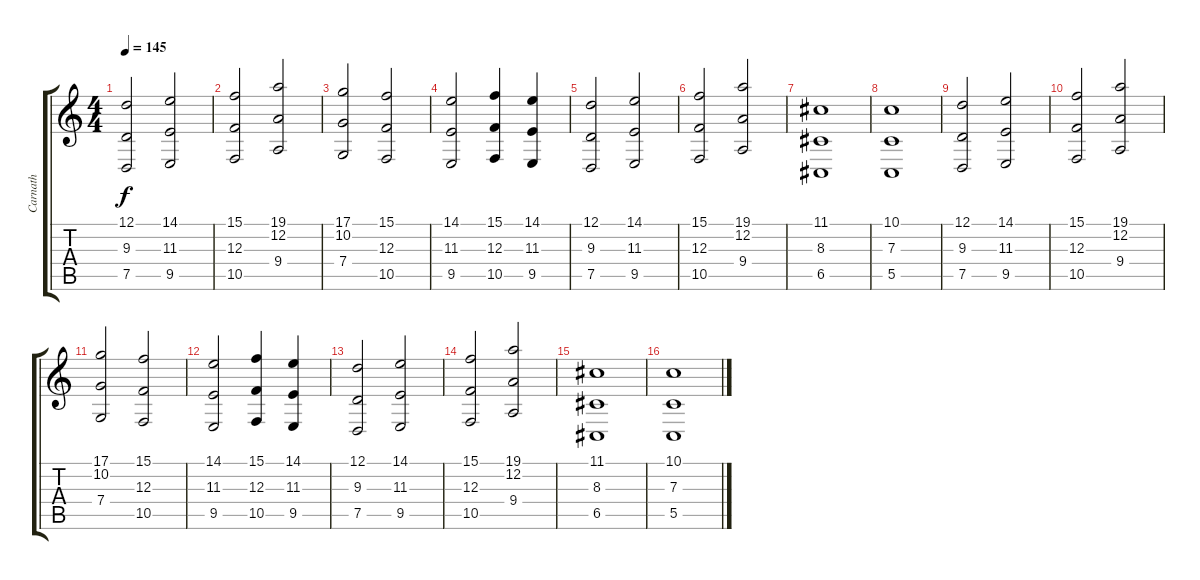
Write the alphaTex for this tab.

\track ("Carnath" "Carnath") {instrument stringensemble1}
\staff {score tabs}
\tuning (D4 A3 F3 C3 G2 D2) {hide}
\ts (4 4)
\tempo 145
\clef g2
\ks c
(12.1 9.3 7.5).2{dy f} (14.1 11.3 9.5).2 |
(15.1 12.3 10.5).2 (19.1 12.2 9.4).2 |
(17.1 10.2 7.4).2 (15.1 12.3 10.5).2 |
(14.1 11.3 9.5).2 (15.1 12.3 10.5).4 (14.1 11.3 9.5).4 |
(12.1 9.3 7.5).2 (14.1 11.3 9.5).2 |
(15.1 12.3 10.5).2 (19.1 12.2 9.4).2 |
(11.1 8.3 6.5).1 |
(10.1 7.3 5.5).1 |
(12.1 9.3 7.5).2 (14.1 11.3 9.5).2 |
(15.1 12.3 10.5).2 (19.1 12.2 9.4).2 |
(17.1 10.2 7.4).2 (15.1 12.3 10.5).2 |
(14.1 11.3 9.5).2 (15.1 12.3 10.5).4 (14.1 11.3 9.5).4 |
(12.1 9.3 7.5).2 (14.1 11.3 9.5).2 |
(15.1 12.3 10.5).2 (19.1 12.2 9.4).2 |
(11.1 8.3 6.5).1 |
(10.1 7.3 5.5).1
